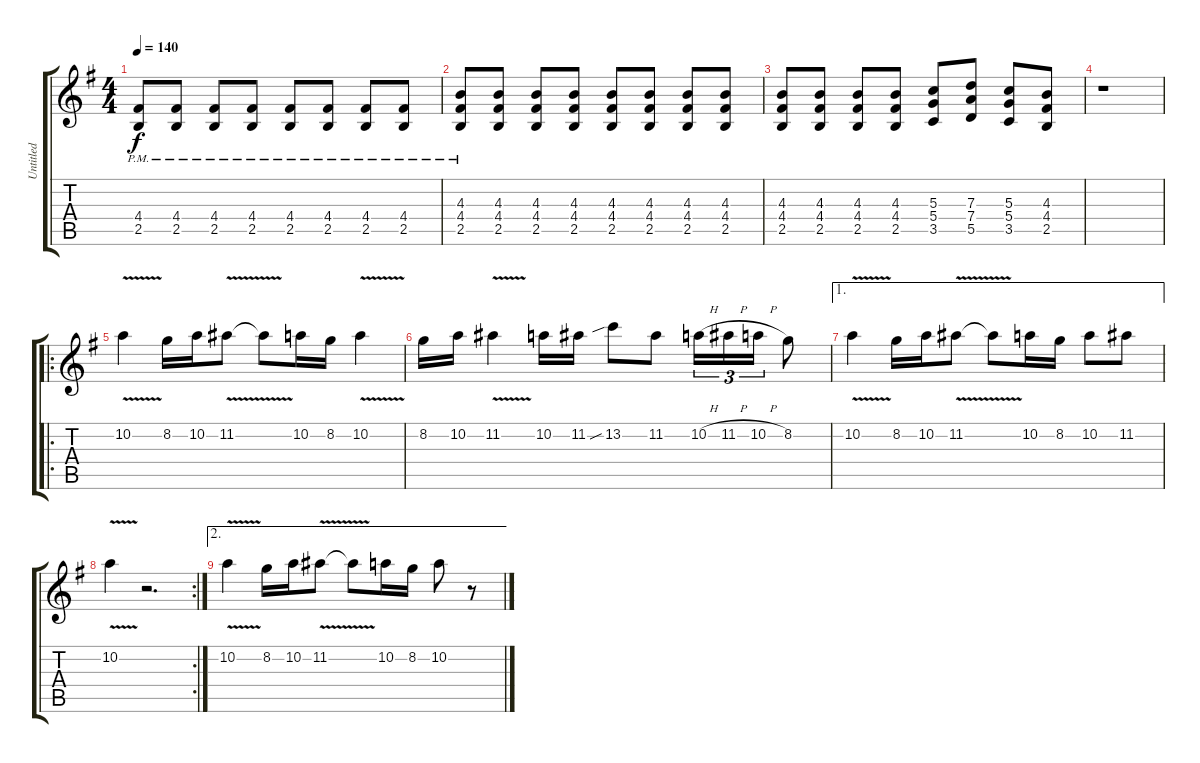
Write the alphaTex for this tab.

\track ("Untitled" "Untitled") {instrument distortionguitar}
\staff {score tabs}
\tuning (E4 B3 G3 D3 A2 E2) {hide}
\ts (4 4)
\tempo 140
\clef g2
\ks g
(4.4{pm} 2.5{pm}).8{dy f} (4.4{pm} 2.5{pm}).8 (4.4{pm} 2.5{pm}).8 (4.4{pm} 2.5{pm}).8 (4.4{pm} 2.5{pm}).8 (4.4{pm} 2.5{pm}).8 (4.4{pm} 2.5{pm}).8 (4.4{pm} 2.5{pm}).8 |
(4.3{pm} 4.4{pm} 2.5{pm}).8 (4.3 4.4 2.5).8 (4.3 4.4 2.5).8 (4.3 4.4 2.5).8 (4.3 4.4 2.5).8 (4.3 4.4 2.5).8 (4.3 4.4 2.5).8 (4.3 4.4 2.5).8 |
(4.3 4.4 2.5).8 (4.3 4.4 2.5).8 (4.3 4.4 2.5).8 (4.3 4.4 2.5).8 (5.3 5.4 3.5).8 (7.3 7.4 5.5).8 (5.3 5.4 3.5).8 (4.3 4.4 2.5).8 |
r.1 |
\ro
10.2{v}.4 8.2.16 10.2.16 11.2{v}.8 11.2{v t}.8 10.2.16 8.2.16 10.2{v}.4 |
8.2.16 10.2.16 11.2{v}.4 10.2.16 11.2.16 13.2{sib}.8 11.2.8 10.2{h}.16{tu (3 2)} 11.2{h}.16{tu (3 2)} 10.2{h}.16{tu (3 2)} 8.2.8 |
\ae 1
10.2{v}.4 8.2.16 10.2.16 11.2{v}.8 11.2{v t}.8 10.2.16 8.2.16 10.2.8 11.2.8 |
\rc 2
10.2{v}.4 r.2{d} |
\ae 2
10.2{v}.4 8.2.16 10.2.16 11.2{v}.8 11.2{v t}.8 10.2.16 8.2.16 10.2.8 r.8
